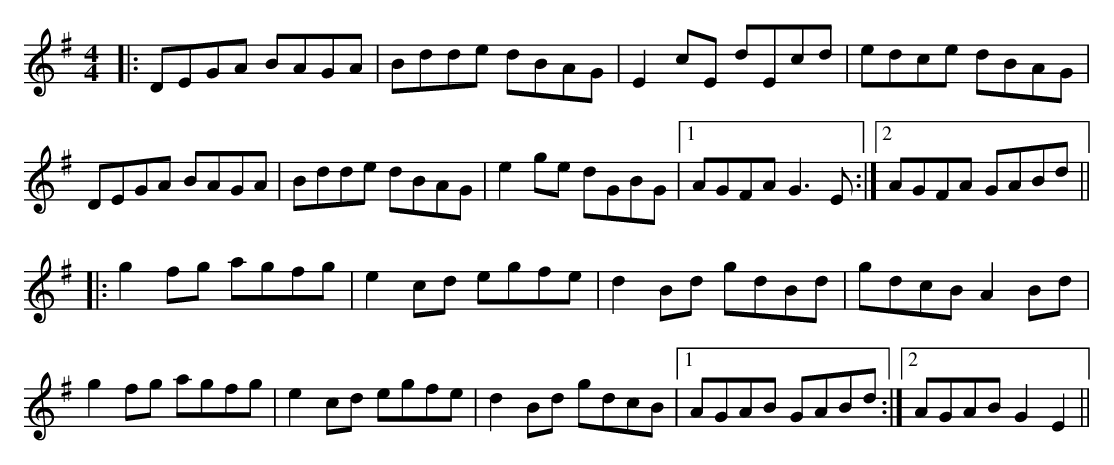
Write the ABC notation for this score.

X:1
M:4/4
K:G
|:DEGA BAGA|Bdde dBAG|E2cE dEcd|edce dBAG|
DEGA BAGA|Bdde dBAG|e2ge dGBG|1 AGFA G3E:|2 AGFA GABd||
|:g2fg agfg|e2cd egfe|d2Bd gdBd|gdcB A2Bd|
g2fg agfg|e2cd egfe|d2Bd gdcB|1 AGAB GABd:|2 AGAB G2E2||
